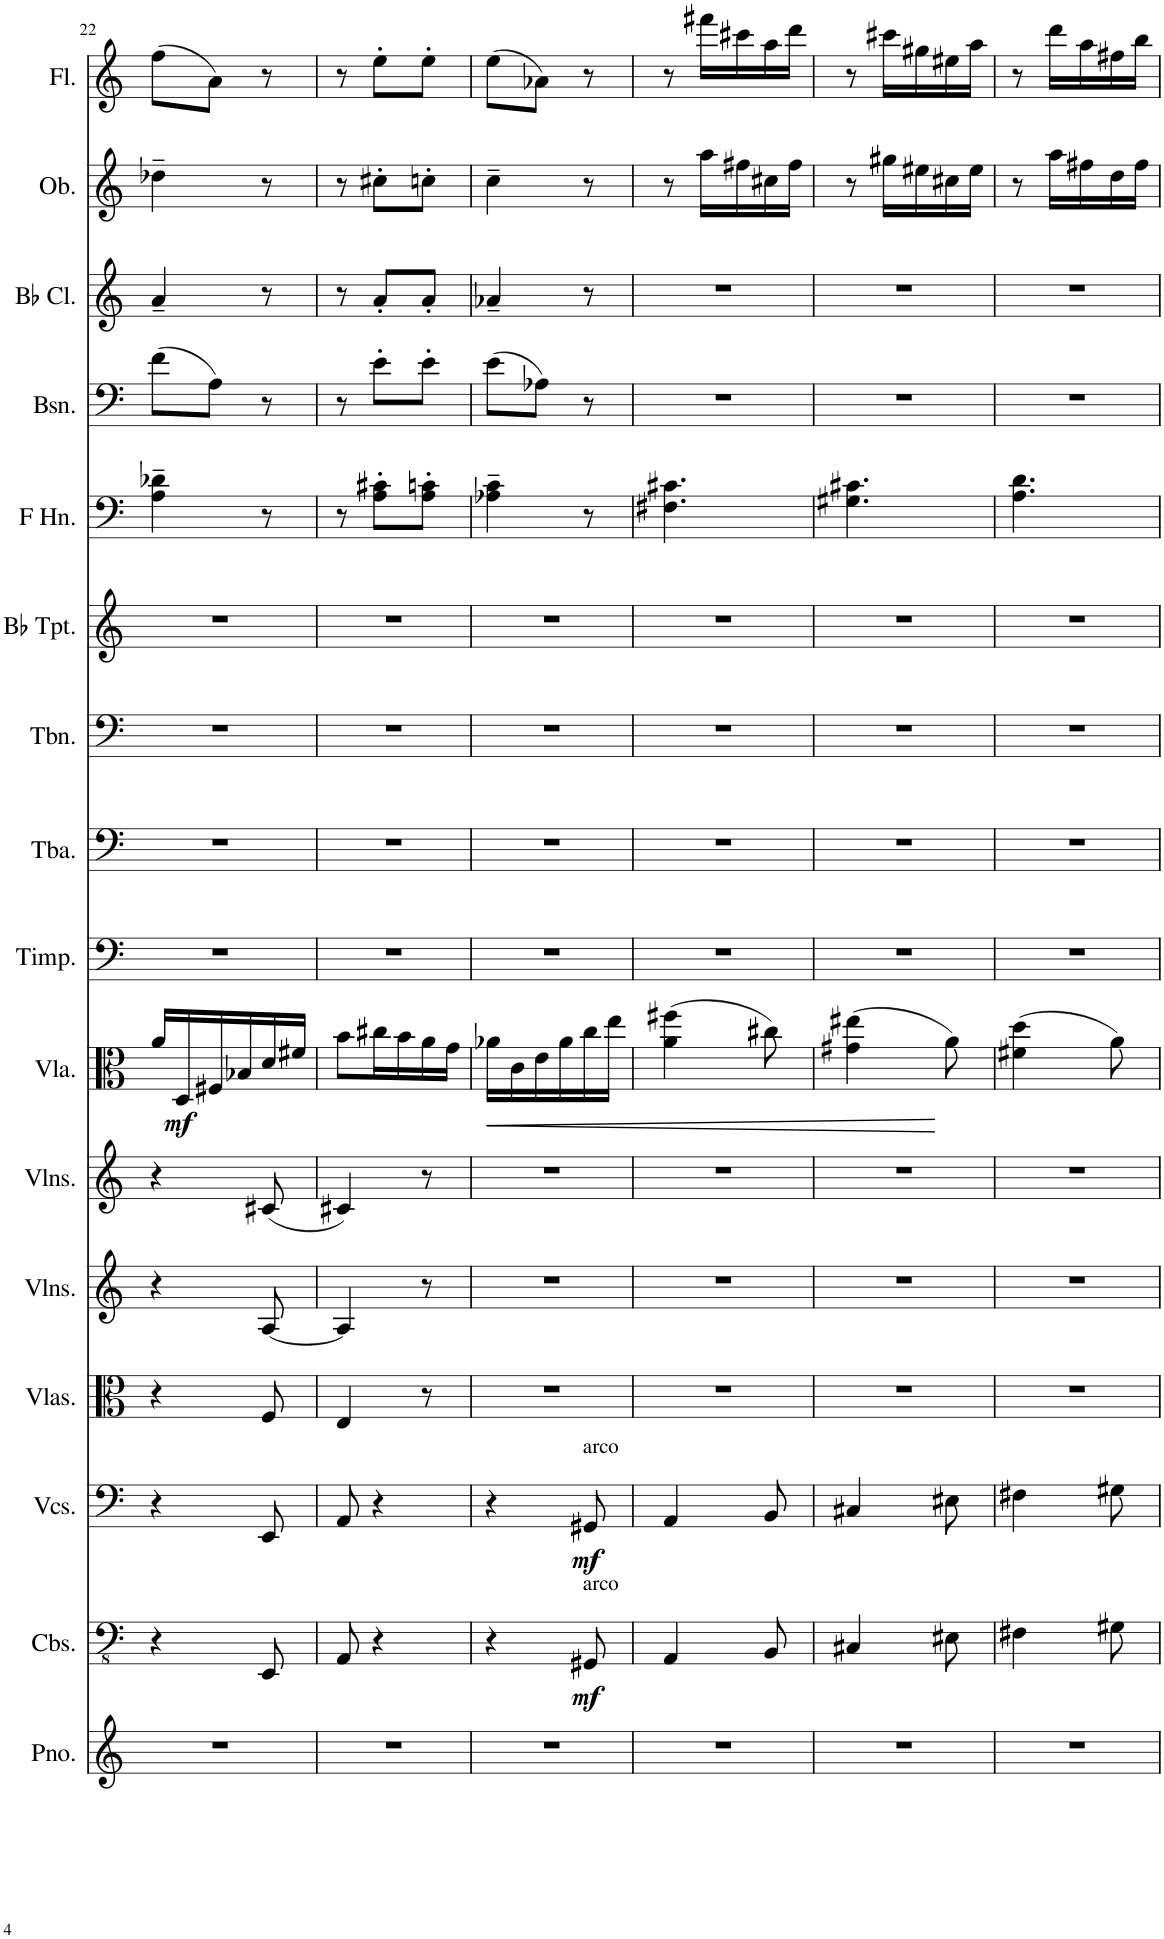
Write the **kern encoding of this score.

**kern	**kern	**dynam	**kern	**dynam	**kern	**kern	**kern	**kern	**dynam	**kern	**kern	**kern	**kern	**kern	**kern	**kern	**kern	**kern
*part16	*part15	*part15	*part14	*part14	*part13	*part12	*part11	*part10	*part10	*part9	*part8	*part7	*part6	*part5	*part4	*part3	*part2	*part1
*staff16	*staff15	*staff15	*staff14	*staff14	*staff13	*staff12	*staff11	*staff10	*staff10	*staff9	*staff8	*staff7	*staff6	*staff5	*staff4	*staff3	*staff2	*staff1
*I"Piano	*I"Contrabasses	*	*I"Violoncellos	*	*I"Violas	*I"Violins	*I"Violins	*I"Viola	*	*I"Timpani	*I"Tuba	*I"Trombone	*I"Bb Trumpet	*I"Horn in F	*I"Bassoon	*I"Bb Clarinet	*I"Oboe	*I"Flute
*I'Pno.	*I'Cbs.	*	*I'Vcs.	*	*I'Vlas.	*I'Vlns.	*I'Vlns.	*I'Vla.	*	*I'Timp.	*I'Tba.	*I'Tbn.	*I'Bb Tpt.	*	*I'Bsn.	*I'Bb Cl.	*I'Ob.	*I'Fl.
!!LO:PB:g=z
*clefG2	*clefFv4	*	*clefF4	*	*clefC3	*clefG2	*clefG2	*clefC3	*	*clefF4	*clefF4	*clefF4	*clefG2	*clefF4	*clefF4	*clefG2	*clefG2	*clefG2
*	*	*	*	*	*	*	*	*	*	*	*	*	*ITrd1c2	*ITrd4c7	*	*ITrd1c2	*	*
*k[]	*k[]	*	*k[]	*	*k[]	*k[]	*k[]	*k[]	*	*k[]	*k[]	*k[]	*k[]	*k[]	*k[]	*k[]	*k[]	*k[]
*M3/8	*M3/8	*	*M3/8	*	*M3/8	*M3/8	*M3/8	*M3/8	*	*M3/8	*M3/8	*M3/8	*M3/8	*M3/8	*M3/8	*M3/8	*M3/8	*M3/8
=22	=22	=22	=22	=22	=22	=22	=22	=22	=22	=22	=22	=22	=22	=22	=22	=22	=22	=22
4.r	4r	.	4r	.	4r	4r	4r	16a/LL	.	4.r	4.r	4.r	4.r	4A\~ 4d-X\~	(8f\L	4a~/	4dd-X~\	(8ff\L
!	!	!	!	!	!	!	!	!	!LO:DY:b	!	!	!	!	!	!	!	!	!
.	.	.	.	.	.	.	.	16D/	mf	.	.	.	.	.	.	.	.	.
.	.	.	.	.	.	.	.	16F#X/	.	.	.	.	.	.	8A\J)	.	.	8a\J)
.	.	.	.	.	.	.	.	16B-X/	.	.	.	.	.	.	.	.	.	.
.	8EEE/	.	8EE/	.	8F/	[8A/	(8c#X/	16d/	.	.	.	.	.	8r	8r	8r	8r	8r
.	.	.	.	.	.	.	.	16f#X/JJ	.	.	.	.	.	.	.	.	.	.
=23	=23	=23	=23	=23	=23	=23	=23	=23	=23	=23	=23	=23	=23	=23	=23	=23	=23	=23
4.r	8AAA/	.	8AA/	.	4E/	4A/]	4c#X/)	8b\L	.	4.r	4.r	4.r	4.r	8r	8r	8r	8r	8r
.	4r	.	4r	.	.	.	.	16cc#X\L	.	.	.	.	.	8A\' 8c#X\'L	8e'\L	8a'/L	8cc#X'\L	8ee'\L
.	.	.	.	.	.	.	.	16b\	.	.	.	.	.	.	.	.	.	.
.	.	.	.	.	8r	8r	8r	16a\	.	.	.	.	.	8A\' 8cn\'J	8e'\J	8a'/J	8ccn'\J	8ee'\J
.	.	.	.	.	.	.	.	16g\JJ	.	.	.	.	.	.	.	.	.	.
=24	=24	=24	=24	=24	=24	=24	=24	=24	=24	=24	=24	=24	=24	=24	=24	=24	=24	=24
!	!	!	!	!	!	!	!	!	!LO:HP:b	!	!	!	!	!	!	!	!	!
4.r	4r	.	4r	.	4.r	4.r	4.r	16a-X\LL	<	4.r	4.r	4.r	4.r	4A-X\~ 4c\~	(8e\L	4a-X~/	4cc~\	(8ee\L
.	.	.	.	.	.	.	.	16c\	.	.	.	.	.	.	.	.	.	.
.	.	.	.	.	.	.	.	16e\	.	.	.	.	.	.	8A-X\J)	.	.	8a-X\J)
.	.	.	.	.	.	.	.	16a-\	.	.	.	.	.	.	.	.	.	.
!	!	!	!LO:TX:a:t=arco	!	!	!	!	!	!	!	!	!	!	!	!	!	!	!
!	!LO:TX:a:t=arco	!	!	!	!	!	!	!	!	!	!	!	!	!	!	!	!	!
!	!	!LO:DY:b	!	!LO:DY:b	!	!	!	!	!	!	!	!	!	!	!	!	!	!
.	8GGG#X/	mf	8GG#X/	mf	.	.	.	16cc\	.	.	.	.	.	8r	8r	8r	8r	8r
.	.	.	.	.	.	.	.	16ee\JJ	.	.	.	.	.	.	.	.	.	.
=25	=25	=25	=25	=25	=25	=25	=25	=25	=25	=25	=25	=25	=25	=25	=25	=25	=25	=25
4.r	4AAA/	.	4AA/	.	4.r	4.r	4.r	(4a\ 4ff#X\	.	4.r	4.r	4.r	4.r	4.F#X\ 4.c#X\	4.r	4.r	8r	8r
.	.	.	.	.	.	.	.	.	.	.	.	.	.	.	.	.	16aa\LL	16fff#X\LL
.	.	.	.	.	.	.	.	.	.	.	.	.	.	.	.	.	16ff#X\	16ccc#X\
.	8BBB/	.	8BB/	.	.	.	.	8cc#X\)	.	.	.	.	.	.	.	.	16cc#X\	16aa\
.	.	.	.	.	.	.	.	.	.	.	.	.	.	.	.	.	16ff#\JJ	16ddd\JJ
=26	=26	=26	=26	=26	=26	=26	=26	=26	=26	=26	=26	=26	=26	=26	=26	=26	=26	=26
4.r	4CC#X/	.	4C#X/	.	4.r	4.r	4.r	(4g#X\ 4ee#X\	.	4.r	4.r	4.r	4.r	4.G#X\ 4.c#X\	4.r	4.r	8r	8r
.	.	.	.	.	.	.	.	.	.	.	.	.	.	.	.	.	16gg#X\LL	16ccc#X\LL
.	.	.	.	.	.	.	.	.	.	.	.	.	.	.	.	.	16ee#X\	16gg#X\
.	8EE#X\	.	8E#X\	.	.	.	.	8a\)	[	.	.	.	.	.	.	.	16cc#X\	16ee#X\
.	.	.	.	.	.	.	.	.	.	.	.	.	.	.	.	.	16ee#\JJ	16aa\JJ
=27	=27	=27	=27	=27	=27	=27	=27	=27	=27	=27	=27	=27	=27	=27	=27	=27	=27	=27
4.r	4FF#X\	.	4F#X\	.	4.r	4.r	4.r	(4f#X\ 4dd\	.	4.r	4.r	4.r	4.r	4.A\ 4.d\	4.r	4.r	8r	8r
.	.	.	.	.	.	.	.	.	.	.	.	.	.	.	.	.	16aa\LL	16ddd\LL
.	.	.	.	.	.	.	.	.	.	.	.	.	.	.	.	.	16ff#X\	16aa\
.	8GG#X\	.	8G#X\	.	.	.	.	8a\)	.	.	.	.	.	.	.	.	16dd\	16ff#X\
.	.	.	.	.	.	.	.	.	.	.	.	.	.	.	.	.	16ff#\JJ	16bb\JJ
=	=	=	=	=	=	=	=	=	=	=	=	=	=	=	=	=	=	=
*-	*-	*-	*-	*-	*-	*-	*-	*-	*-	*-	*-	*-	*-	*-	*-	*-	*-	*-
